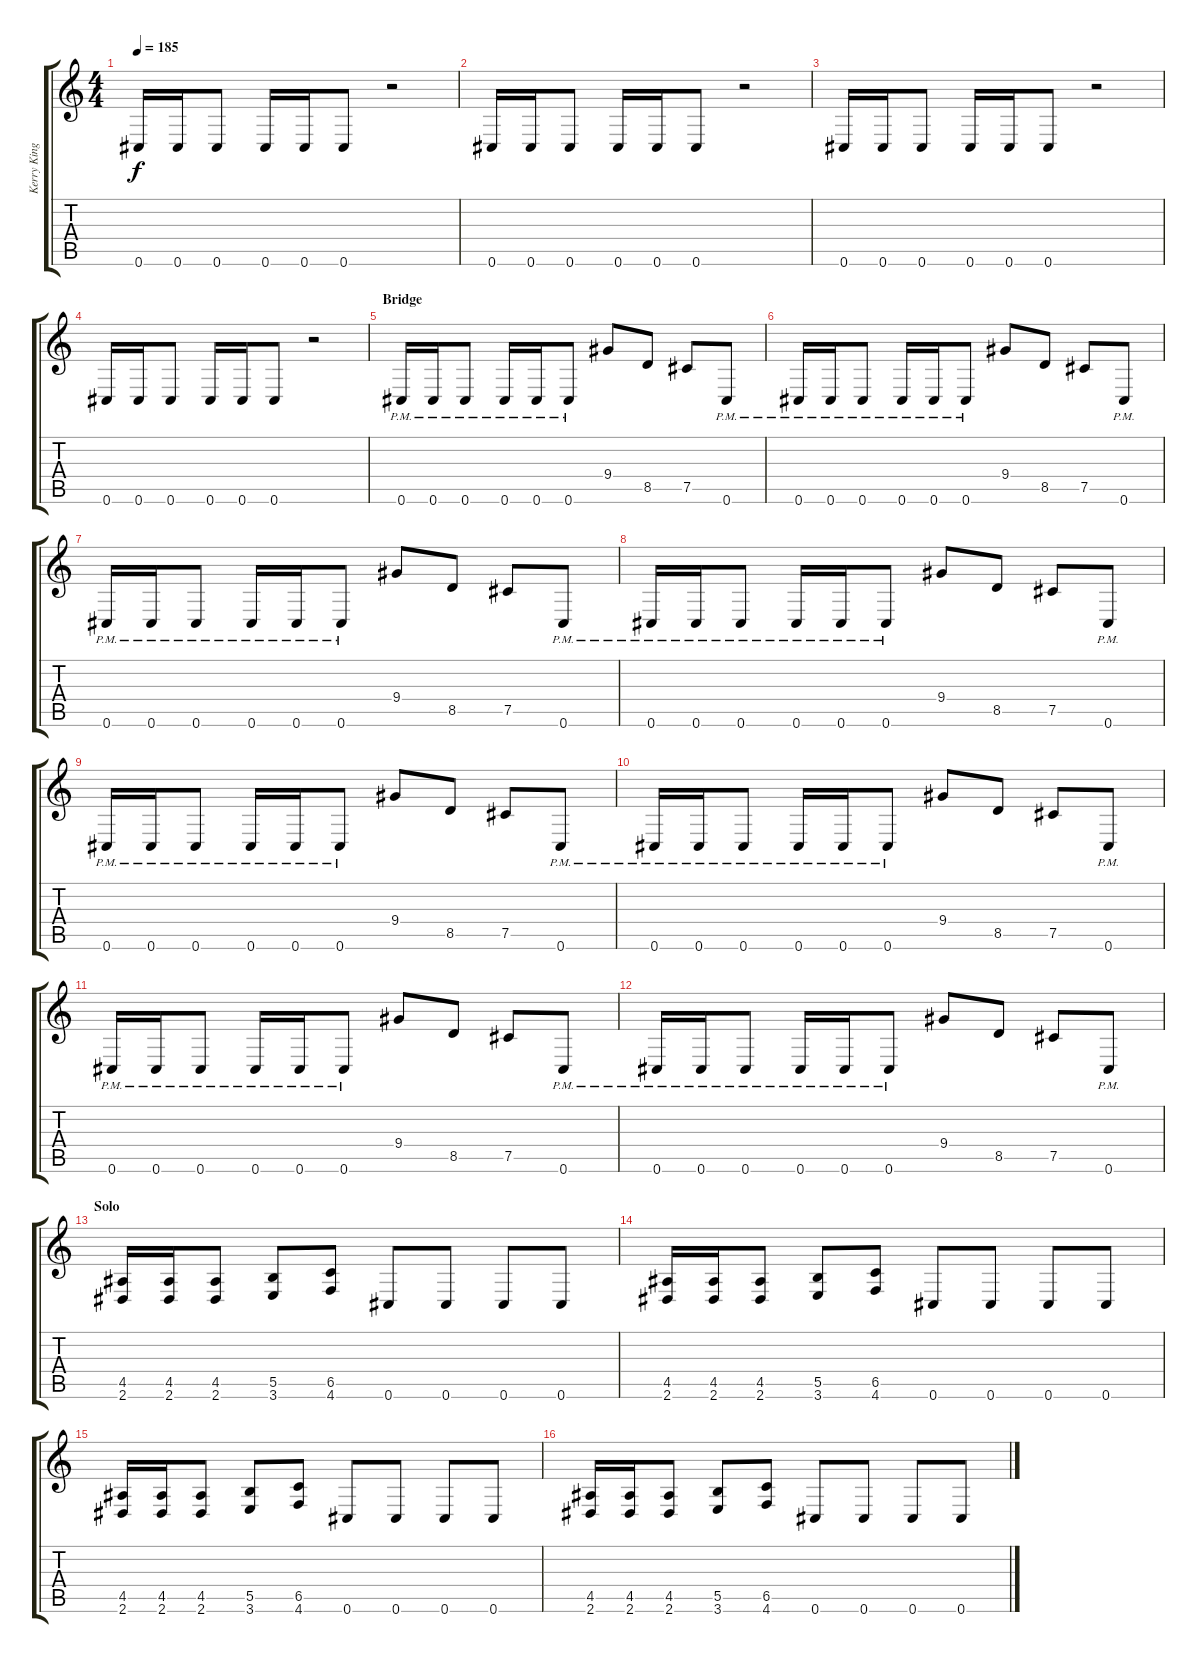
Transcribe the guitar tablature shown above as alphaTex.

\track ("Kerry King - Guitar" "Kerry King") {instrument distortionguitar}
\staff {score tabs}
\tuning (Db4 Ab3 E3 B2 Gb2 Db2) {hide}
\ts (4 4)
\tempo 185
\clef g2
\ks c
0.6.16{dy f} 0.6.16 0.6.8 0.6.16 0.6.16 0.6.8 r.2 |
0.6.16 0.6.16 0.6.8 0.6.16 0.6.16 0.6.8 r.2 |
0.6.16 0.6.16 0.6.8 0.6.16 0.6.16 0.6.8 r.2 |
0.6.16 0.6.16 0.6.8 0.6.16 0.6.16 0.6.8 r.2 |
\section ("" "Bridge")
0.6{pm}.16 0.6{pm}.16 0.6{pm}.8 0.6{pm}.16 0.6{pm}.16 0.6{pm}.8 9.4.8 8.5.8 7.5.8 0.6{pm}.8 |
0.6{pm}.16 0.6{pm}.16 0.6{pm}.8 0.6{pm}.16 0.6{pm}.16 0.6{pm}.8 9.4.8 8.5.8 7.5.8 0.6{pm}.8 |
0.6{pm}.16 0.6{pm}.16 0.6{pm}.8 0.6{pm}.16 0.6{pm}.16 0.6{pm}.8 9.4.8 8.5.8 7.5.8 0.6{pm}.8 |
0.6{pm}.16 0.6{pm}.16 0.6{pm}.8 0.6{pm}.16 0.6{pm}.16 0.6{pm}.8 9.4.8 8.5.8 7.5.8 0.6{pm}.8 |
0.6{pm}.16 0.6{pm}.16 0.6{pm}.8 0.6{pm}.16 0.6{pm}.16 0.6{pm}.8 9.4.8 8.5.8 7.5.8 0.6{pm}.8 |
0.6{pm}.16 0.6{pm}.16 0.6{pm}.8 0.6{pm}.16 0.6{pm}.16 0.6{pm}.8 9.4.8 8.5.8 7.5.8 0.6{pm}.8 |
0.6{pm}.16 0.6{pm}.16 0.6{pm}.8 0.6{pm}.16 0.6{pm}.16 0.6{pm}.8 9.4.8 8.5.8 7.5.8 0.6{pm}.8 |
0.6{pm}.16 0.6{pm}.16 0.6{pm}.8 0.6{pm}.16 0.6{pm}.16 0.6{pm}.8 9.4.8 8.5.8 7.5.8 0.6{pm}.8 |
\section ("" "Solo")
(4.5 2.6).16{volume 12} (4.5 2.6).16 (4.5 2.6).8 (5.5 3.6).8 (6.5 4.6).8 0.6.8 0.6.8 0.6.8 0.6.8 |
(4.5 2.6).16 (4.5 2.6).16 (4.5 2.6).8 (5.5 3.6).8 (6.5 4.6).8 0.6.8 0.6.8 0.6.8 0.6.8 |
(4.5 2.6).16 (4.5 2.6).16 (4.5 2.6).8 (5.5 3.6).8 (6.5 4.6).8 0.6.8 0.6.8 0.6.8 0.6.8 |
(4.5 2.6).16 (4.5 2.6).16 (4.5 2.6).8 (5.5 3.6).8 (6.5 4.6).8 0.6.8 0.6.8 0.6.8 0.6.8
